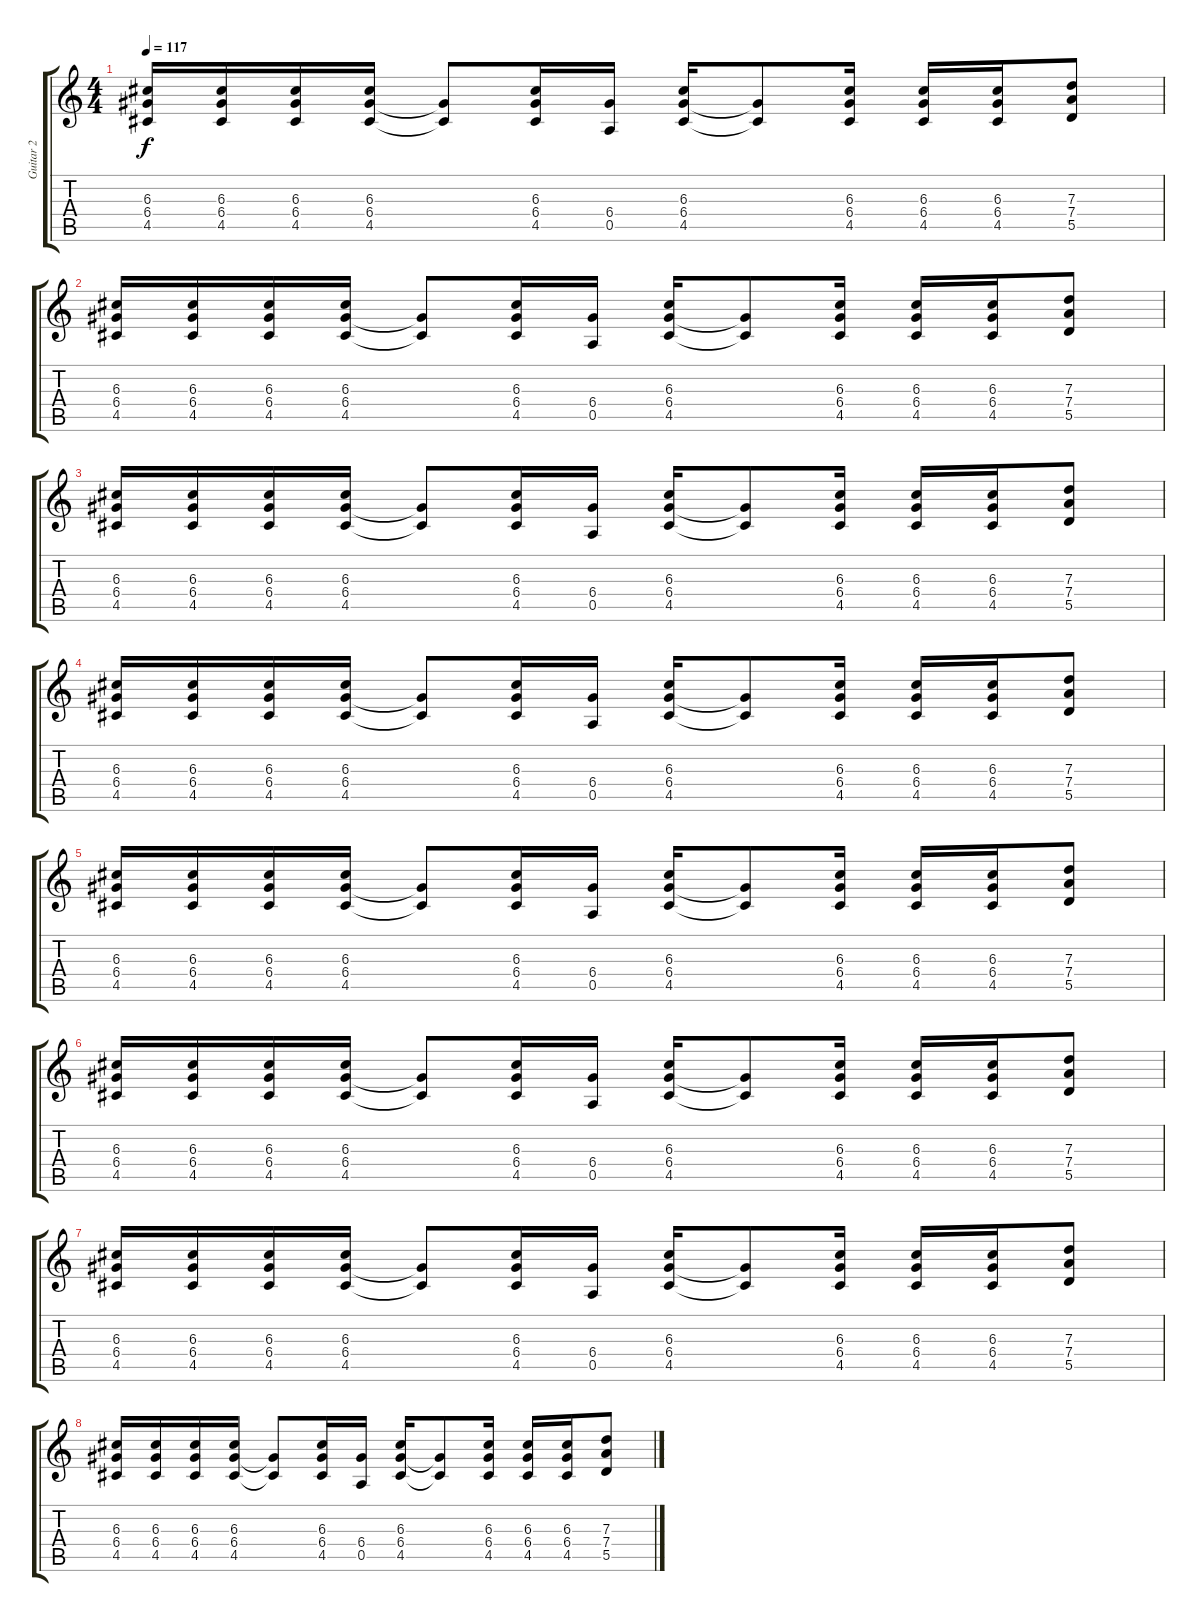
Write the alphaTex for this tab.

\track ("Guitar 2" "Guitar 2") {instrument distortionguitar}
\staff {score tabs}
\tuning (E4 B3 G3 D3 A2 E2) {hide}
\ts (4 4)
\tempo 117
\clef g2
\ks c
(6.3 6.4 4.5).16{dy f instrument distortionguitar} (6.3 6.4 4.5).16 (6.3 6.4 4.5).16 (6.3 6.4 4.5).16 (6.4{t} 4.5{t}).8 (6.3 6.4 4.5).16 (6.4 0.5).16 (6.3 6.4 4.5).16 (6.4{t} 4.5{t}).8 (6.3 6.4 4.5).16 (6.3 6.4 4.5).16 (6.3 6.4 4.5).16 (7.3 7.4 5.5).8 |
(6.3 6.4 4.5).16 (6.3 6.4 4.5).16 (6.3 6.4 4.5).16 (6.3 6.4 4.5).16 (6.4{t} 4.5{t}).8 (6.3 6.4 4.5).16 (6.4 0.5).16 (6.3 6.4 4.5).16 (6.4{t} 4.5{t}).8 (6.3 6.4 4.5).16 (6.3 6.4 4.5).16 (6.3 6.4 4.5).16 (7.3 7.4 5.5).8 |
(6.3 6.4 4.5).16 (6.3 6.4 4.5).16 (6.3 6.4 4.5).16 (6.3 6.4 4.5).16 (6.4{t} 4.5{t}).8 (6.3 6.4 4.5).16 (6.4 0.5).16 (6.3 6.4 4.5).16 (6.4{t} 4.5{t}).8 (6.3 6.4 4.5).16 (6.3 6.4 4.5).16 (6.3 6.4 4.5).16 (7.3 7.4 5.5).8 |
(6.3 6.4 4.5).16 (6.3 6.4 4.5).16 (6.3 6.4 4.5).16 (6.3 6.4 4.5).16 (6.4{t} 4.5{t}).8 (6.3 6.4 4.5).16 (6.4 0.5).16 (6.3 6.4 4.5).16 (6.4{t} 4.5{t}).8 (6.3 6.4 4.5).16 (6.3 6.4 4.5).16 (6.3 6.4 4.5).16 (7.3 7.4 5.5).8 |
(6.3 6.4 4.5).16 (6.3 6.4 4.5).16 (6.3 6.4 4.5).16 (6.3 6.4 4.5).16 (6.4{t} 4.5{t}).8 (6.3 6.4 4.5).16 (6.4 0.5).16 (6.3 6.4 4.5).16 (6.4{t} 4.5{t}).8 (6.3 6.4 4.5).16 (6.3 6.4 4.5).16 (6.3 6.4 4.5).16 (7.3 7.4 5.5).8 |
(6.3 6.4 4.5).16 (6.3 6.4 4.5).16 (6.3 6.4 4.5).16 (6.3 6.4 4.5).16 (6.4{t} 4.5{t}).8 (6.3 6.4 4.5).16 (6.4 0.5).16 (6.3 6.4 4.5).16 (6.4{t} 4.5{t}).8 (6.3 6.4 4.5).16 (6.3 6.4 4.5).16 (6.3 6.4 4.5).16 (7.3 7.4 5.5).8 |
(6.3 6.4 4.5).16 (6.3 6.4 4.5).16 (6.3 6.4 4.5).16 (6.3 6.4 4.5).16 (6.4{t} 4.5{t}).8 (6.3 6.4 4.5).16 (6.4 0.5).16 (6.3 6.4 4.5).16 (6.4{t} 4.5{t}).8 (6.3 6.4 4.5).16 (6.3 6.4 4.5).16 (6.3 6.4 4.5).16 (7.3 7.4 5.5).8 |
(6.3 6.4 4.5).16 (6.3 6.4 4.5).16 (6.3 6.4 4.5).16 (6.3 6.4 4.5).16 (6.4{t} 4.5{t}).8 (6.3 6.4 4.5).16 (6.4 0.5).16 (6.3 6.4 4.5).16 (6.4{t} 4.5{t}).8 (6.3 6.4 4.5).16 (6.3 6.4 4.5).16 (6.3 6.4 4.5).16 (7.3 7.4 5.5).8
